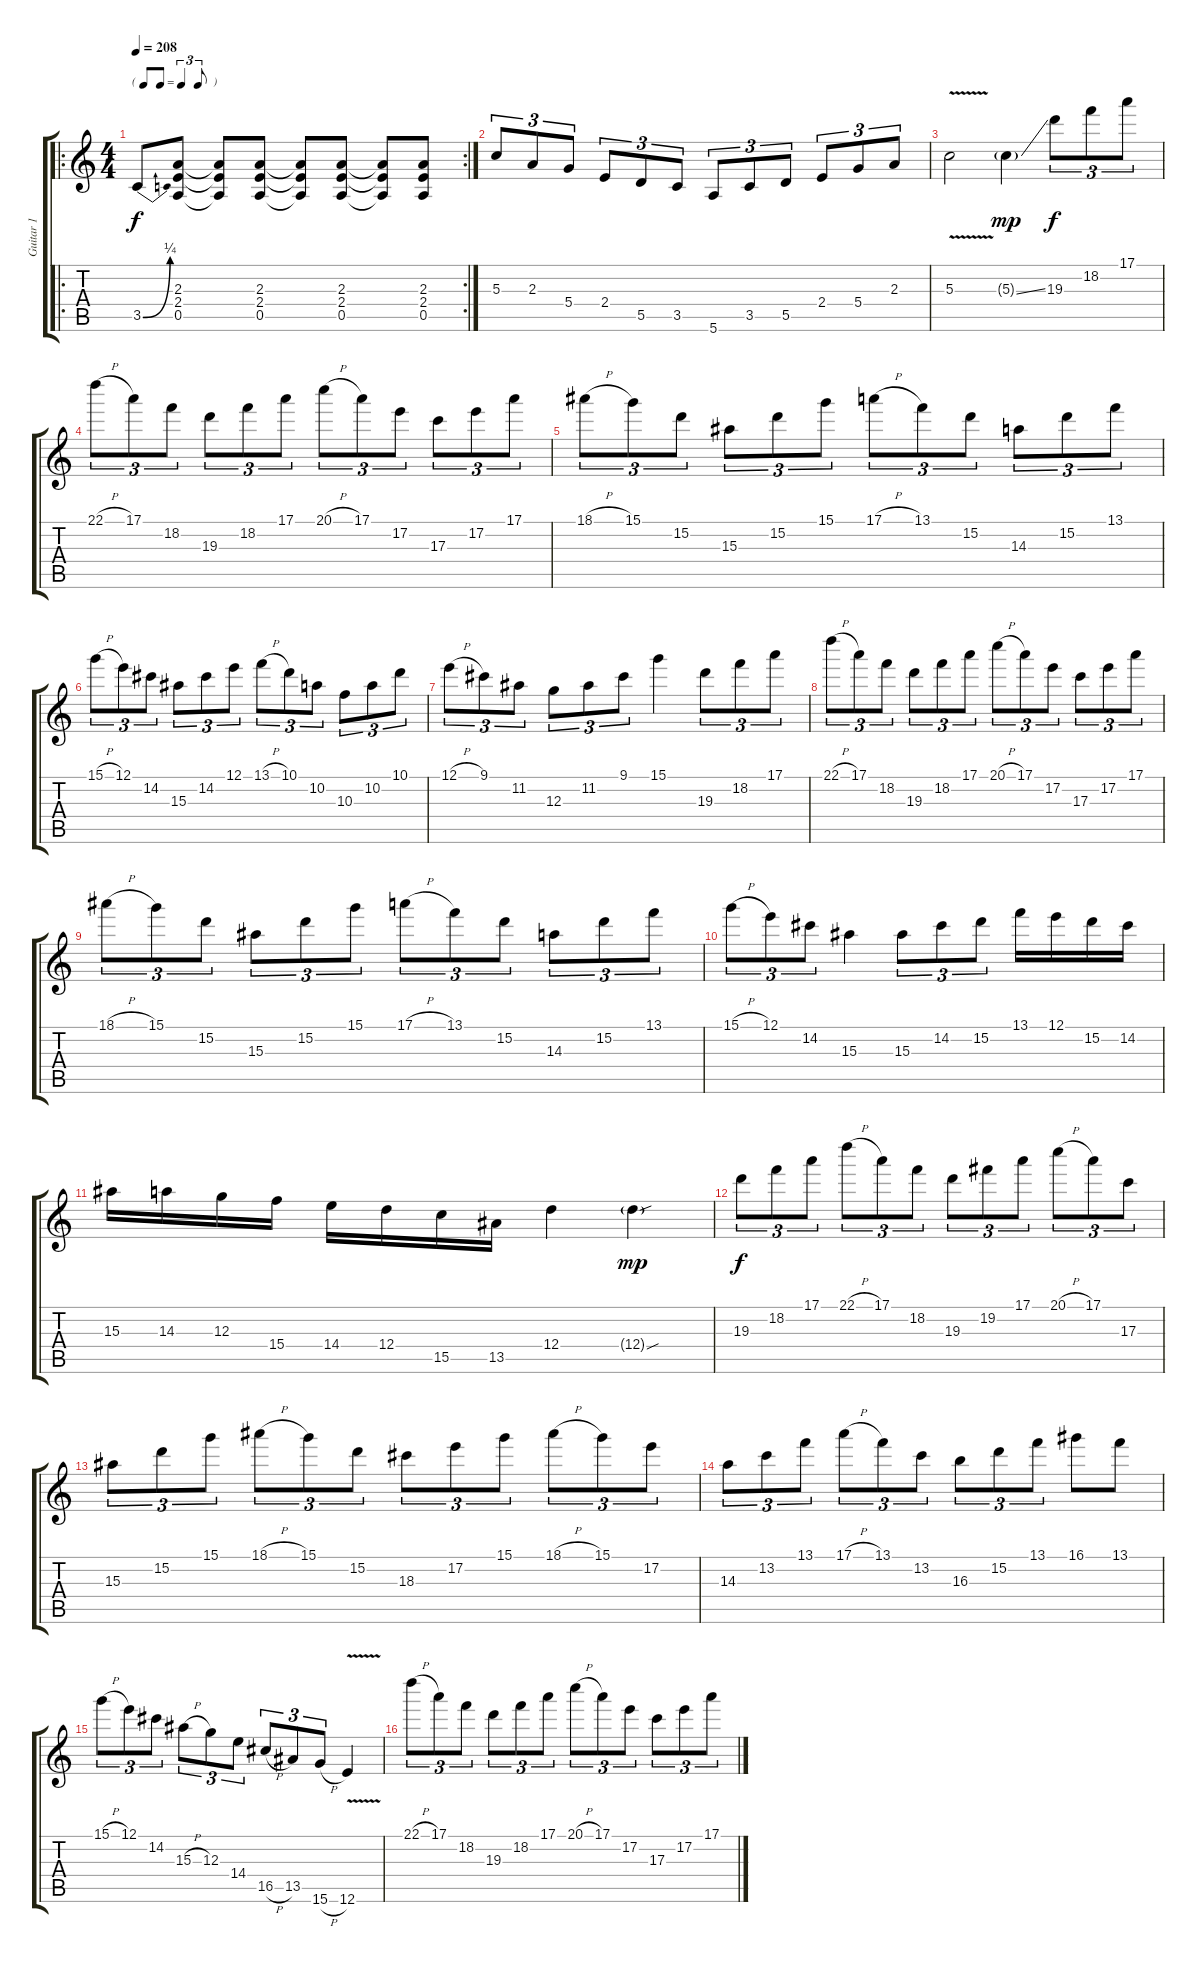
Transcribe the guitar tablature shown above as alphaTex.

\track ("Guitar 1" "Guitar 1") {instrument distortionguitar}
\staff {score tabs}
\tuning (E4 B3 G3 D3 A2 E2) {hide}
\ro
\rc 2
\ts (4 4)
\tf triplet8th
\tempo 208
\clef g2
\ks c
3.5{be (bend 0 0 60 1)}.8{dy f} (2.3 2.4 0.5).8 (2.3{t} 2.4{t} 0.5{t}).8 (2.3 2.4 0.5).8 (2.3{t} 2.4{t} 0.5{t}).8 (2.3 2.4 0.5).8 (2.3{t} 2.4{t} 0.5{t}).8 (2.3 2.4 0.5).8 |
5.3.8{tu (3 2)} 2.3.8{tu (3 2)} 5.4.8{tu (3 2)} 2.4.8{tu (3 2)} 5.5.8{tu (3 2)} 3.5.8{tu (3 2)} 5.6.8{tu (3 2)} 3.5.8{tu (3 2)} 5.5.8{tu (3 2)} 2.4.8{tu (3 2)} 5.4.8{tu (3 2)} 2.3.8{tu (3 2)} |
5.3{v}.2 5.3{ss g}.4{dy mp} 19.3.8{tu (3 2) dy f} 18.2.8{tu (3 2)} 17.1.8{tu (3 2)} |
22.1{h}.8{tu (3 2)} 17.1.8{tu (3 2)} 18.2.8{tu (3 2)} 19.3.8{tu (3 2)} 18.2.8{tu (3 2)} 17.1.8{tu (3 2)} 20.1{h}.8{tu (3 2)} 17.1.8{tu (3 2)} 17.2.8{tu (3 2)} 17.3.8{tu (3 2)} 17.2.8{tu (3 2)} 17.1.8{tu (3 2)} |
18.1{h}.8{tu (3 2)} 15.1.8{tu (3 2)} 15.2.8{tu (3 2)} 15.3.8{tu (3 2)} 15.2.8{tu (3 2)} 15.1.8{tu (3 2)} 17.1{h}.8{tu (3 2)} 13.1.8{tu (3 2)} 15.2.8{tu (3 2)} 14.3.8{tu (3 2)} 15.2.8{tu (3 2)} 13.1.8{tu (3 2)} |
15.1{h}.8{tu (3 2)} 12.1.8{tu (3 2)} 14.2.8{tu (3 2)} 15.3.8{tu (3 2)} 14.2.8{tu (3 2)} 12.1.8{tu (3 2)} 13.1{h}.8{tu (3 2)} 10.1.8{tu (3 2)} 10.2.8{tu (3 2)} 10.3.8{tu (3 2)} 10.2.8{tu (3 2)} 10.1.8{tu (3 2)} |
12.1{h}.8{tu (3 2)} 9.1.8{tu (3 2)} 11.2.8{tu (3 2)} 12.3.8{tu (3 2)} 11.2.8{tu (3 2)} 9.1.8{tu (3 2)} 15.1.4 19.3.8{tu (3 2)} 18.2.8{tu (3 2)} 17.1.8{tu (3 2)} |
22.1{h}.8{tu (3 2)} 17.1.8{tu (3 2)} 18.2.8{tu (3 2)} 19.3.8{tu (3 2)} 18.2.8{tu (3 2)} 17.1.8{tu (3 2)} 20.1{h}.8{tu (3 2)} 17.1.8{tu (3 2)} 17.2.8{tu (3 2)} 17.3.8{tu (3 2)} 17.2.8{tu (3 2)} 17.1.8{tu (3 2)} |
18.1{h}.8{tu (3 2)} 15.1.8{tu (3 2)} 15.2.8{tu (3 2)} 15.3.8{tu (3 2)} 15.2.8{tu (3 2)} 15.1.8{tu (3 2)} 17.1{h}.8{tu (3 2)} 13.1.8{tu (3 2)} 15.2.8{tu (3 2)} 14.3.8{tu (3 2)} 15.2.8{tu (3 2)} 13.1.8{tu (3 2)} |
15.1{h}.8{tu (3 2)} 12.1.8{tu (3 2)} 14.2.8{tu (3 2)} 15.3.4 15.3.8{tu (3 2)} 14.2.8{tu (3 2)} 15.2.8{tu (3 2)} 13.1.16 12.1.16 15.2.16 14.2.16 |
15.3.16 14.3.16 12.3.16 15.4.16 14.4.16 12.4.16 15.5.16 13.5.16 12.4.4 12.4{sou g}.4{dy mp} |
19.3.8{tu (3 2) dy f} 18.2.8{tu (3 2)} 17.1.8{tu (3 2)} 22.1{h}.8{tu (3 2)} 17.1.8{tu (3 2)} 18.2.8{tu (3 2)} 19.3.8{tu (3 2)} 19.2.8{tu (3 2)} 17.1.8{tu (3 2)} 20.1{h}.8{tu (3 2)} 17.1.8{tu (3 2)} 17.3.8{tu (3 2)} |
15.3.8{tu (3 2)} 15.2.8{tu (3 2)} 15.1.8{tu (3 2)} 18.1{h}.8{tu (3 2)} 15.1.8{tu (3 2)} 15.2.8{tu (3 2)} 18.3.8{tu (3 2)} 17.2.8{tu (3 2)} 15.1.8{tu (3 2)} 18.1{h}.8{tu (3 2)} 15.1.8{tu (3 2)} 17.2.8{tu (3 2)} |
14.3.8{tu (3 2)} 13.2.8{tu (3 2)} 13.1.8{tu (3 2)} 17.1{h}.8{tu (3 2)} 13.1.8{tu (3 2)} 13.2.8{tu (3 2)} 16.3.8{tu (3 2)} 15.2.8{tu (3 2)} 13.1.8{tu (3 2)} 16.1.8 13.1.8 |
15.1{h}.8{tu (3 2)} 12.1.8{tu (3 2)} 14.2.8{tu (3 2)} 15.3{h}.8{tu (3 2)} 12.3.8{tu (3 2)} 14.4.8{tu (3 2)} 16.5{h}.8{tu (3 2)} 13.5.8{tu (3 2)} 15.6{h}.8{tu (3 2)} 12.6{v}.4 |
22.1{h}.8{tu (3 2)} 17.1.8{tu (3 2)} 18.2.8{tu (3 2)} 19.3.8{tu (3 2)} 18.2.8{tu (3 2)} 17.1.8{tu (3 2)} 20.1{h}.8{tu (3 2)} 17.1.8{tu (3 2)} 17.2.8{tu (3 2)} 17.3.8{tu (3 2)} 17.2.8{tu (3 2)} 17.1.8{tu (3 2)}
